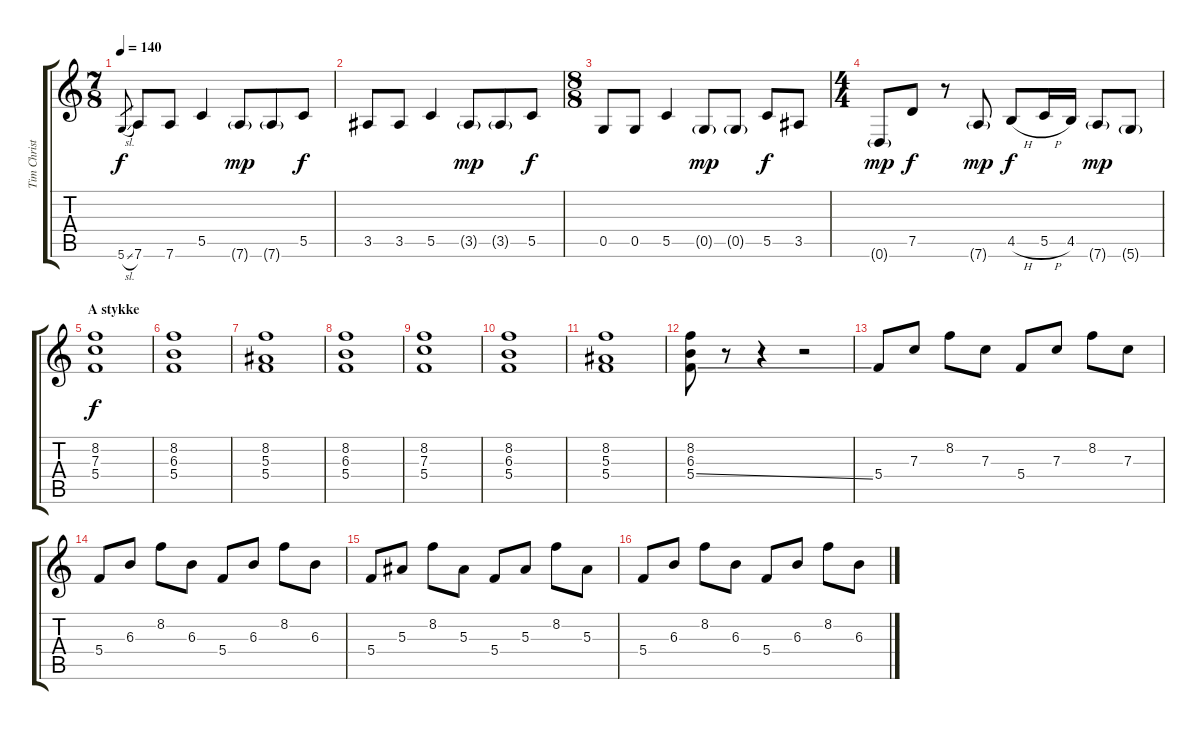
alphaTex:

\track ("Tim Christensen (Guitar 1)" "Tim Christ") {instrument distortionguitar}
\staff {score tabs}
\tuning (D4 A3 F3 C3 G2 D2) {hide}
\ts (7 8)
\tempo 140
\clef g2
\ks c
5.6{sl}.8{gr dy f} 7.6.8 7.6.8 5.5.4 7.6{g}.8{dy mp} 7.6{g}.8 5.5.8{dy f} |
3.5.8 3.5.8 5.5.4 3.5{g}.8{dy mp} 3.5{g}.8 5.5.8{dy f} |
\ts (8 8)
0.5.8 0.5.8 5.5.4 0.5{g}.8{dy mp} 0.5{g}.8 5.5.8{dy f} 3.5.8 |
\ts (4 4)
0.6{g}.8{dy mp} 7.5.8{dy f} r.8 7.6{g}.8{dy mp} 4.5{h}.8{dy f} 5.5{h}.16 4.5.16 7.6{g}.8{dy mp} 5.6{g}.8 |
\section ("" "A stykke")
(8.2 7.3 5.4).1{dy f} |
(8.2 6.3 5.4).1 |
(8.2 5.3 5.4).1 |
(8.2 6.3 5.4).1 |
(8.2 7.3 5.4).1 |
(8.2 6.3 5.4).1 |
(8.2 5.3 5.4).1 |
(8.2 6.3 5.4{ss}).8 r.8 r.4 r.2 |
5.4.8 7.3.8 8.2.8 7.3.8 5.4.8 7.3.8 8.2.8 7.3.8 |
5.4.8 6.3.8 8.2.8 6.3.8 5.4.8 6.3.8 8.2.8 6.3.8 |
5.4.8 5.3.8 8.2.8 5.3.8 5.4.8 5.3.8 8.2.8 5.3.8 |
5.4.8 6.3.8 8.2.8 6.3.8 5.4.8 6.3.8 8.2.8 6.3.8
